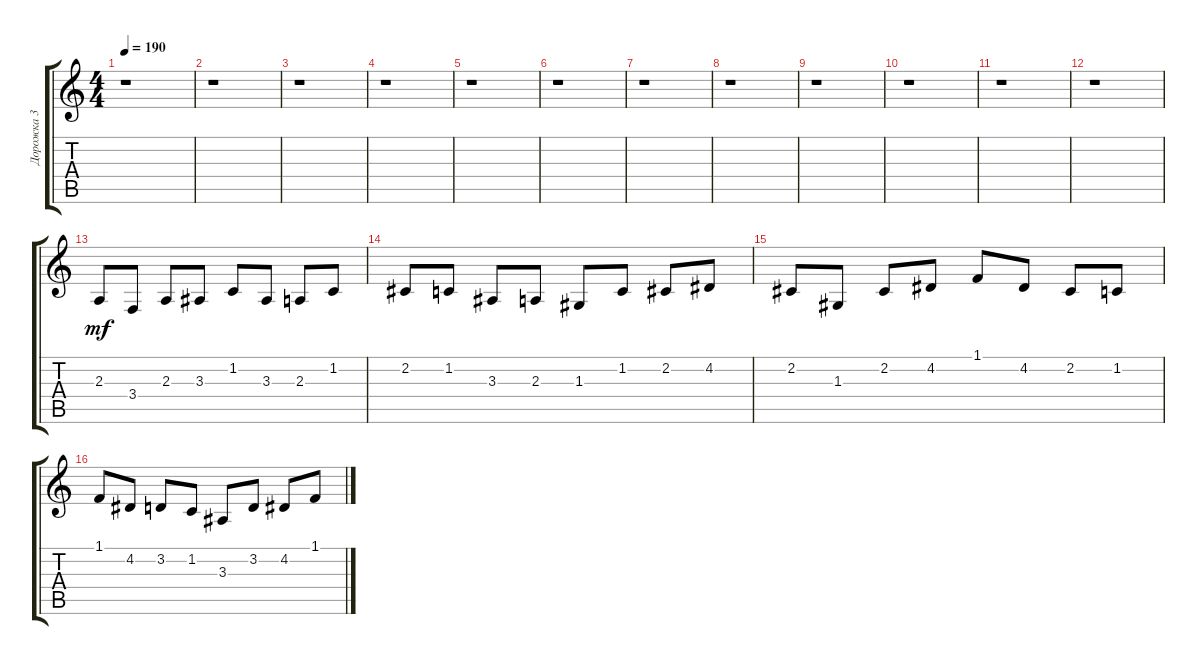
\track ("Дорожка 3" "Дорожка 3") {instrument clavinet}
\staff {score tabs}
\tuning (E4 B3 G3 D3 A2 E2) {hide}
\ts (4 4)
\tempo 190
\clef g2
\ks c
r.1{dy mf} |
r.1 |
r.1 |
r.1 |
r.1 |
r.1 |
r.1 |
r.1 |
r.1 |
r.1 |
r.1 |
r.1 |
2.3.8 3.4.8 2.3.8 3.3.8 1.2.8 3.3.8 2.3.8 1.2.8 |
2.2.8 1.2.8 3.3.8 2.3.8 1.3.8 1.2.8 2.2.8 4.2.8 |
2.2.8 1.3.8 2.2.8 4.2.8 1.1.8 4.2.8 2.2.8 1.2.8 |
1.1.8 4.2.8 3.2.8 1.2.8 3.3.8 3.2.8 4.2.8 1.1.8
